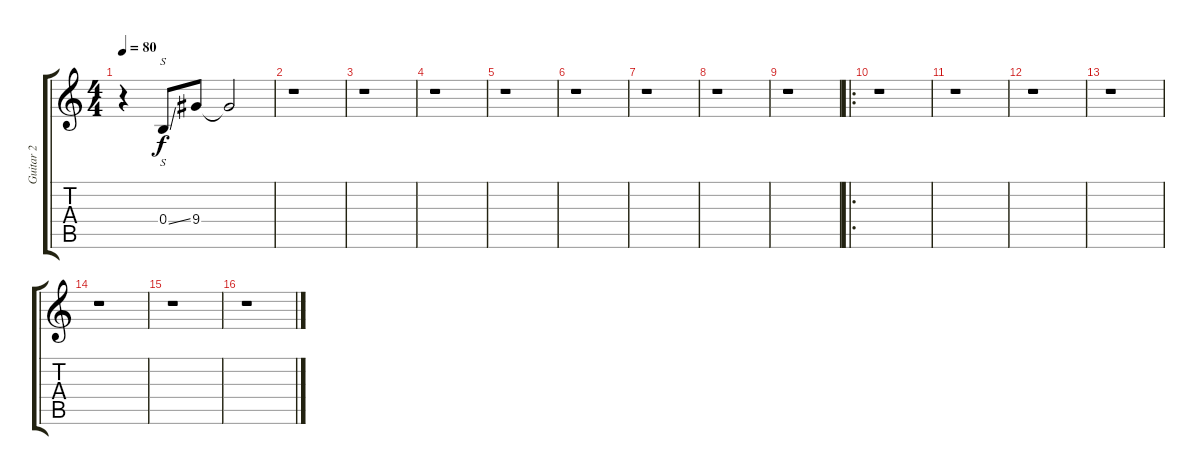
\track ("Guitar 2" "Guitar 2") {instrument distortionguitar}
\staff {score tabs}
\tuning (Db4 Ab3 E3 B2 Gb2 Db2) {hide}
\ts (4 4)
\tempo 80
\clef g2
\ks c
r.4{dy f instrument distortionguitar} 0.4{ss}.8{s} 9.4.8 9.4{t}.2 |
r.1 |
r.1 |
r.1 |
r.1 |
r.1 |
r.1 |
r.1 |
r.1 |
\ro
r.1 |
r.1 |
r.1 |
r.1 |
r.1 |
r.1 |
r.1
